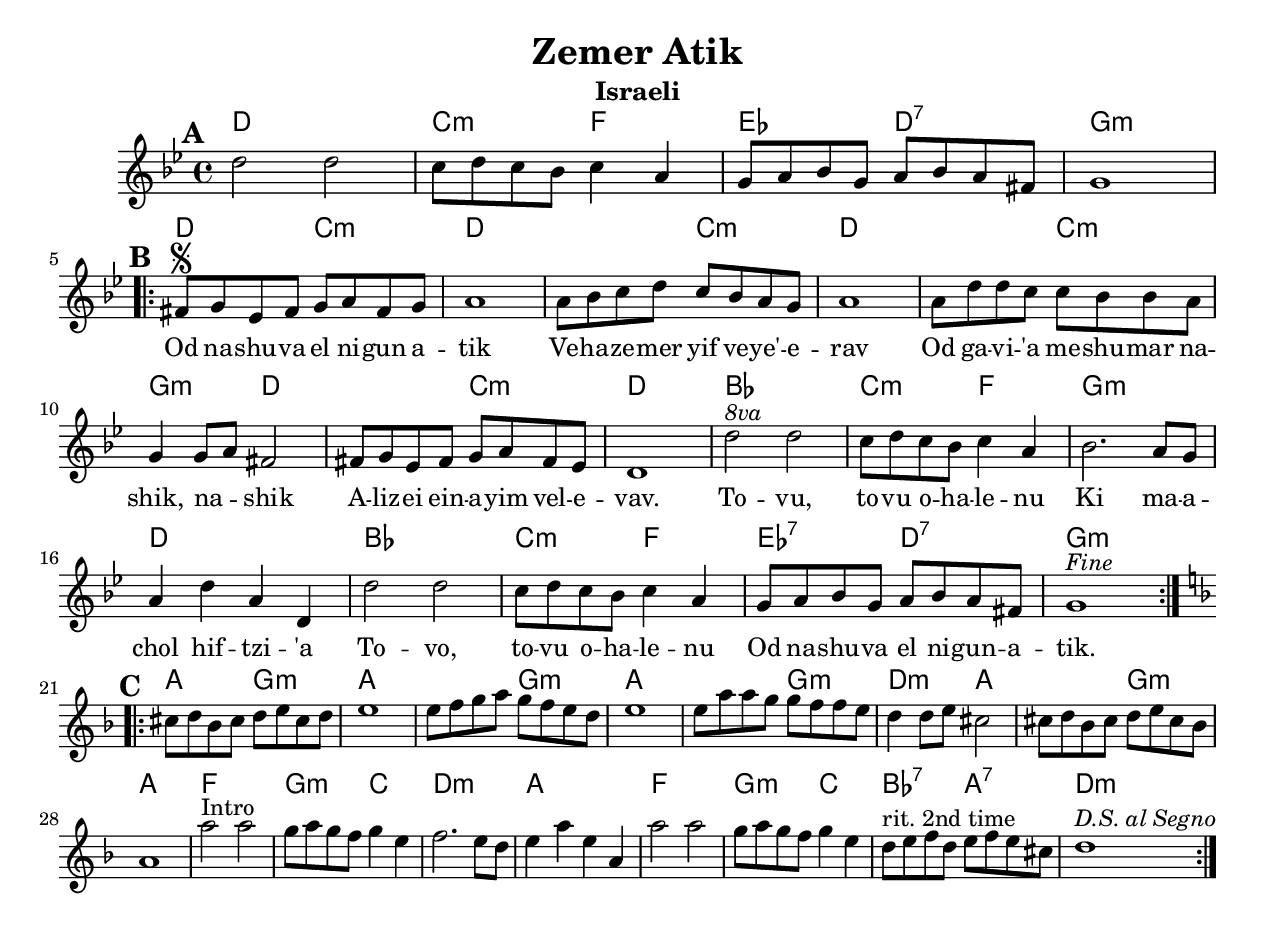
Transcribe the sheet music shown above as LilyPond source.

\version "2.18.0"
\language "english"

\paper{
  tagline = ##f
  print-all-headers = ##t
  #(set-paper-size "letter")
}
date = #(strftime "%d-%m-%Y" (localtime (current-time)))

%\markup{ \italic{ " Updated " \date  }  }
%\markup{ Got something to say? }

%#################################### Melody ########################
melody = \relative c'' {
  \clef treble
  \key g \minor
  \time 4/4
  \set Score.markFormatter = #format-mark-box-alphabet

  %\partial 16*3 a16 d f   %lead in notes
  \mark \default
  d2 d
  c8 d c bf c4 a
  g8 a bf g a bf a fs
  g1
  \break
  \repeat volta 2{
  \mark \default
    fs8  \segno g ef fs g a fs g
    a1
    a8 bf c d c bf a g
    a1|

    a8 d d c c bf bf a
    g4 g8 a fs2
    fs8 g ef fs g a fs ef
    d1|

    d'2 ^\markup { \italic 8va}  d |
    c8 d c bf c4 a|
    bf2. a8 g|
    a4 d a d,|

    d'2 d c8 d c bf c4 a
    g8 a bf g a bf a fs
    g1^\markup {\italic Fine}

  }
  \break
  %\alternative { { }{ } }

  \repeat volta 2{
  \mark \default
    \key d\minor
    cs8  d bf cs d e cs d
    e1
    e8 f g a g f e d
    e1|

    e8 a a g g f f e|
    d4 d8 e cs2|
    cs8 d bf cs d e cs bf
    a1|

    a'2^Intro a
    g8 a g f g4 e|
    f2. e8 d
    e4 a e a,

    a'2 a
    g8 a g f g4 e|
    d8 ^\markup {rit. 2nd time} e f d e f e cs
    d1^\markup {\italic{D.S. al Segno}}


  }
  % \alternative { { }{ } }

}
%################################# Lyrics #####################
\addlyrics{
 \repeat unfold 17 {\skip 2}


Od na -- shu -- va el ni -- gun a -- tik
Ve -- ha -- ze -- mer yif ve -- ye' -- e -- rav
Od ga -- vi -- 'a me -- shu -- mar na -- shik, na -- _ shik
A -- liz -- ei ein -- a -- yim vel -- e -- vav.

To -- vu, to -- vu o -- ha -- le -- nu
Ki ma -- a -- chol hif --  tzi -- 'a
To -- vo, to -- vu o -- ha -- le -- nu
Od na -- shu -- va el ni -- gun  -- a -- tik.


}
%################################# Chords #######################
harmonies = \chordmode {
  %intro
  %s1 * 2
  d1
  c2:m f2
  ef2 d2:7 g1:m

  %a section
  d2 c2:m
  d2*3
  %r2
  c2:m
  d2*3
  %r2
  c2:m
  g2:m
  d2*2
  %r2
  c2:m d1
  bf1
  c2:m f2
  g1:m
  d1
  bf1
  c2:m f2
  ef2:7 d2:7
  g1:m

  %b section
  a2 g2:m
  a2*3
  %r2
  g2:m
  a2*3
  % r2
  g2:m
  d2:m a2*2
  %r2
  g2:m
  a1
  f1
  g2:m c2
  d1:m
  a1
  f1
  g2:m c2
  bf2:7 a2:7
  d1:m

}

\score {
  <<
    \new ChordNames {
      \set chordChanges = ##t
      \harmonies
    }
    \new Staff
    \melody
  >>
  \header{
    title= "Zemer Atik"
    subtitle="Israeli"
    composer= ""
    instrument =""
    arranger= ""
  }
  \layout{indent = 1.0\cm}
  \midi{
    \tempo 4 = 120
  }
}

%{
https://lyricstranslate.com/en/zemer-atik-r%C3%A9gi-dal.html

Od nashuva el nigun atik
Vehazemer yif veye'erav
Od gavi'a meshumar nashik, nashik
Alizei einayim velevav.

Tovu, tovu ohalenu
Ki machol hiftzi'a
Tovi, tovu ohalenu
Od nashuva el nigun atik.


%}
